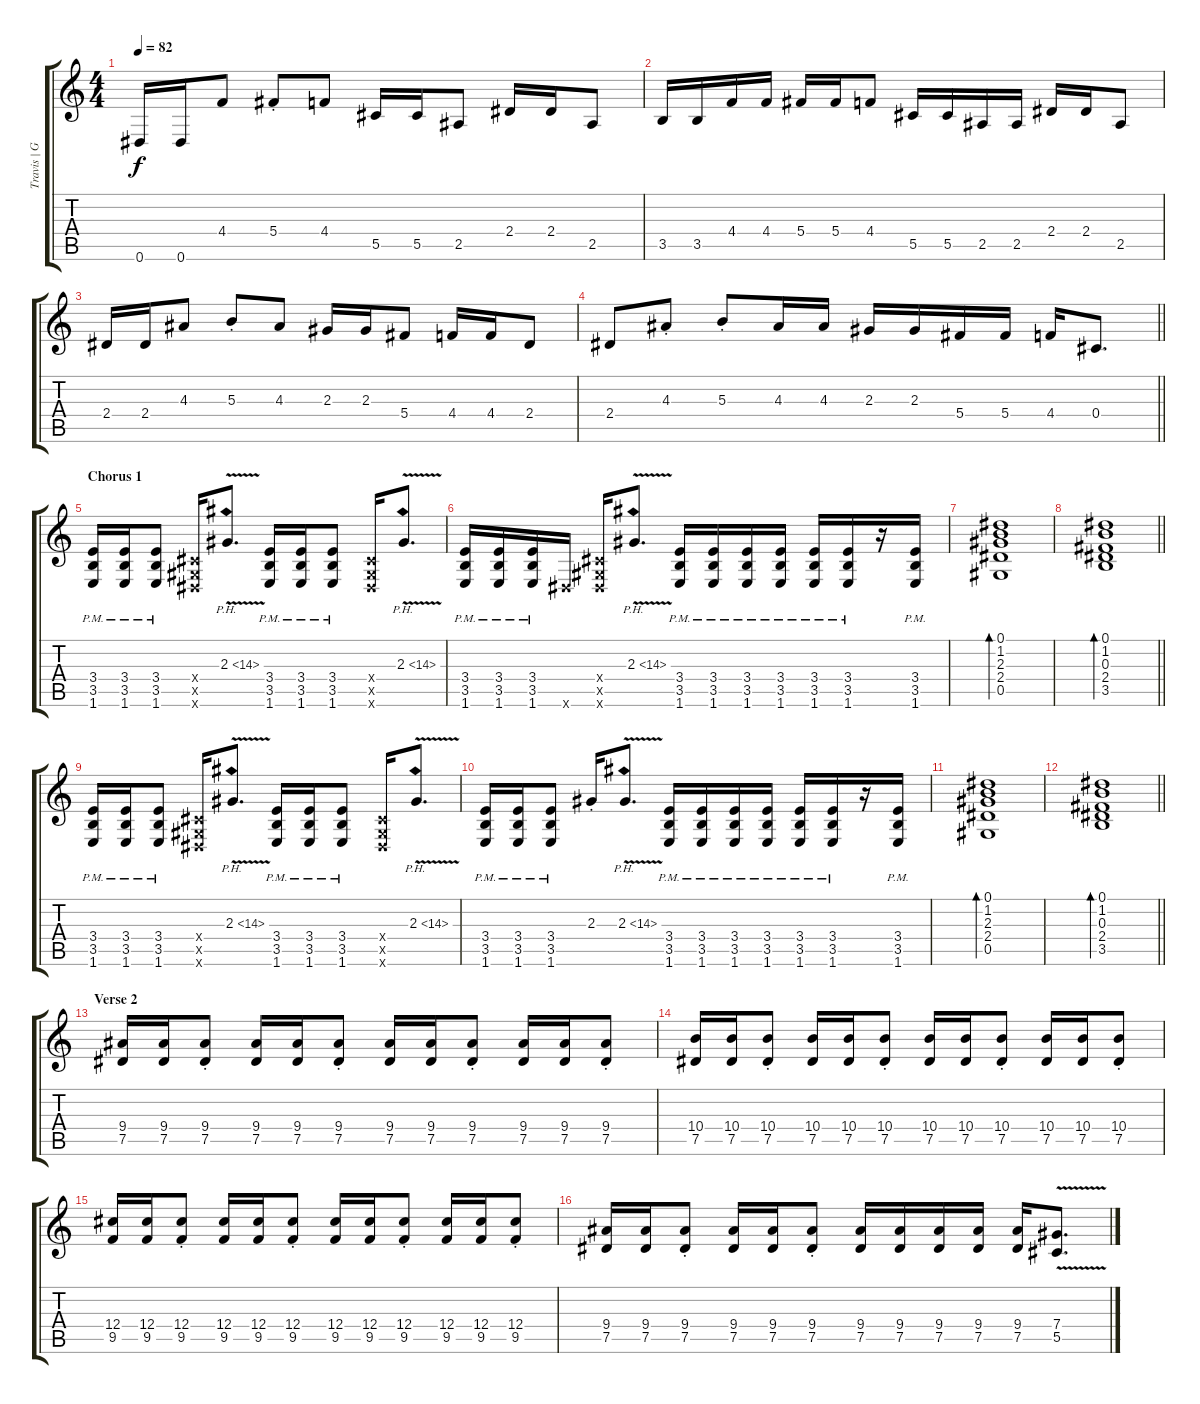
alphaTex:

\track ("Travis | Gtr. 2" "Travis | G") {instrument overdrivenguitar}
\staff {score tabs}
\tuning (Eb4 Bb3 Gb3 Db3 Ab2 Eb2) {hide}
\ts (4 4)
\tempo 82
\clef g2
\ks c
0.6.16{dy f} 0.6.16 4.4.8 5.4{st}.8 4.4.8 5.5.16 5.5.16 2.5.8 2.4.16 2.4.16 2.5.8 |
3.5.16 3.5.16 4.4.16 4.4.16 5.4.16 5.4.16 4.4.8 5.5.16 5.5.16 2.5.16 2.5.16 2.4.16 2.4.16 2.5.8 |
2.4.16 2.4.16 4.3.8 5.3{st}.8 4.3.8 2.3.16 2.3.16 5.4.8 4.4.16 4.4.16 2.4.8 |
\barLineRight lightlight
2.4.8 4.3{st}.8 5.3{st}.8 4.3.16 4.3.16 2.3.16 2.3.16 5.4.16 5.4.16 4.4.16 0.4.8{d} |
\section ("" "Chorus 1")
(3.4{pm} 3.5{pm} 1.6{pm}).16 (3.4{pm} 3.5{pm} 1.6{pm}).16 (3.4{pm} 3.5{pm} 1.6{pm}).8 (0.4{x} 0.5{x} 0.6{x}).16 2.3{ph 12 v}.8{d} (3.4{pm} 3.5{pm} 1.6{pm}).16 (3.4{pm} 3.5{pm} 1.6{pm}).16 (3.4{pm} 3.5{pm} 1.6{pm}).8 (0.4{x} 0.5{x} 0.6{x}).16 2.3{ph 12 v}.8{d} |
(3.4{pm} 3.5{pm} 1.6{pm}).16 (3.4{pm} 3.5{pm} 1.6{pm}).16 (3.4{pm} 3.5{pm} 1.6{pm}).16 0.6{x}.16 (0.4{x} 0.5{x} 0.6{x}).16 2.3{ph 12 v}.8{d} (3.4{pm} 3.5{pm} 1.6{pm}).16 (3.4{pm} 3.5{pm} 1.6{pm}).16 (3.4{pm} 3.5{pm} 1.6{pm}).16 (3.4{pm} 3.5{pm} 1.6{pm}).16 (3.4{pm} 3.5{pm} 1.6{pm}).16 (3.4{pm} 3.5{pm} 1.6{pm}).16 r.16 (3.4{pm} 3.5{pm} 1.6{pm}).16 |
(0.1 1.2 2.3 2.4 0.5).1{bd 120} |
\barLineRight lightlight
(0.1 1.2 0.3 2.4 3.5).1{bd 120} |
(3.4{pm} 3.5{pm} 1.6{pm}).16 (3.4{pm} 3.5{pm} 1.6{pm}).16 (3.4{pm} 3.5{pm} 1.6{pm}).8 (0.4{x} 0.5{x} 0.6{x}).16 2.3{ph 12 v}.8{d} (3.4{pm} 3.5{pm} 1.6{pm}).16 (3.4{pm} 3.5{pm} 1.6{pm}).16 (3.4{pm} 3.5{pm} 1.6{pm}).8 (0.4{x} 0.5{x} 0.6{x}).16 2.3{ph 12 v}.8{d} |
(3.4{pm} 3.5{pm} 1.6{pm}).16 (3.4{pm} 3.5{pm} 1.6{pm}).16 (3.4{pm} 3.5{pm} 1.6{pm}).8 2.3{st}.16 2.3{ph 12 v}.8{d} (3.4{pm} 3.5{pm} 1.6{pm}).16 (3.4{pm} 3.5{pm} 1.6{pm}).16 (3.4{pm} 3.5{pm} 1.6{pm}).16 (3.4{pm} 3.5{pm} 1.6{pm}).16 (3.4{pm} 3.5{pm} 1.6{pm}).16 (3.4{pm} 3.5{pm} 1.6{pm}).16 r.16 (3.4{pm} 3.5{pm} 1.6{pm}).16 |
(0.1 1.2 2.3 2.4 0.5).1{bd 120} |
\barLineRight lightlight
(0.1 1.2 0.3 2.4 3.5).1{bd 120} |
\section ("" "Verse 2")
(9.4 7.5).16 (9.4 7.5).16 (9.4{st} 7.5{st}).8 (9.4 7.5).16 (9.4 7.5).16 (9.4{st} 7.5{st}).8 (9.4 7.5).16 (9.4 7.5).16 (9.4{st} 7.5{st}).8 (9.4 7.5).16 (9.4 7.5).16 (9.4{st} 7.5{st}).8 |
(10.4 7.5).16 (10.4 7.5).16 (10.4{st} 7.5{st}).8 (10.4 7.5).16 (10.4 7.5).16 (10.4{st} 7.5{st}).8 (10.4 7.5).16 (10.4 7.5).16 (10.4{st} 7.5{st}).8 (10.4 7.5).16 (10.4 7.5).16 (10.4{st} 7.5{st}).8 |
(12.4 9.5).16 (12.4 9.5).16 (12.4{st} 9.5{st}).8 (12.4 9.5).16 (12.4 9.5).16 (12.4{st} 9.5{st}).8 (12.4 9.5).16 (12.4 9.5).16 (12.4{st} 9.5{st}).8 (12.4 9.5).16 (12.4 9.5).16 (12.4{st} 9.5{st}).8 |
(9.4 7.5).16 (9.4 7.5).16 (9.4{st} 7.5{st}).8 (9.4 7.5).16 (9.4 7.5).16 (9.4{st} 7.5{st}).8 (9.4 7.5).16 (9.4 7.5).16 (9.4 7.5).16 (9.4 7.5).16 (9.4 7.5).16 (7.4{v} 5.5{v}).8{d}
